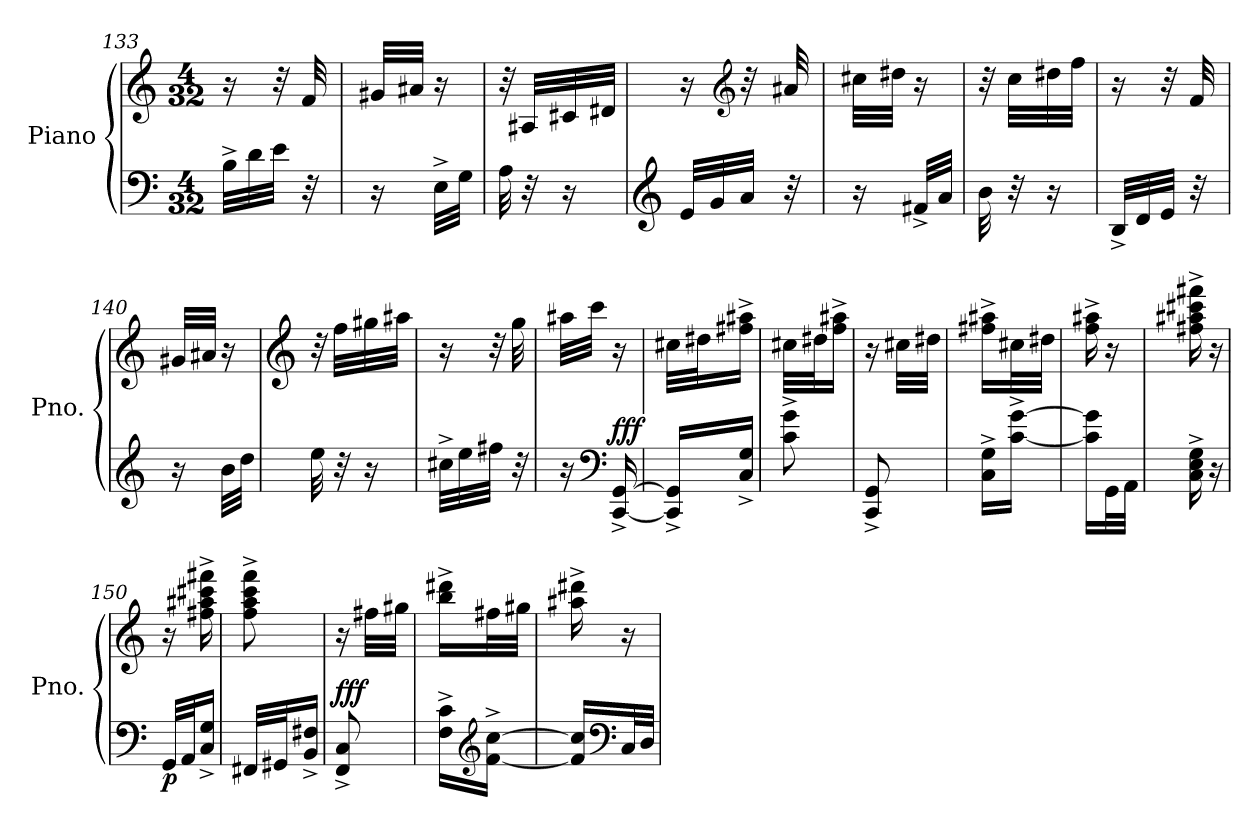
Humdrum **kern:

**kern	**kern	**dynam
*part1	*part1	*part1
*staff2	*staff1	*staff1/2
*I"Piano	*	*
*I'Pno.	*	*
*clefF4	*clefG2	*
*k[]	*k[]	*
*M4/32	*M4/32	*
=133	=133	=133
32B^\LLL	16r	.
32d\	.	.
32e\JJJ	32r	.
32r	32f/	.
=134	=134	=134
16r	32g#X/LLL	.
.	32a#X/JJJ	.
32E^\LLL	16r	.
32G\JJJ	.	.
!!LO:LB:g=z
=135	=135	=135
32A\	32r	.
32r	32A#X/LLL	.
16r	32c#X/	.
.	32d#X/JJJ	.
=136	=136	=136
*clefG2	*	*
32e/LLL	16r	.
32g/	.	.
*	*clefG2	*
32a/JJJ	32r	.
32r	32a#X/	.
=137	=137	=137
16r	32cc#X\LLL	.
.	32dd#X\JJJ	.
32f#X^/LLL	16r	.
32a/JJJ	.	.
=138	=138	=138
32b\	32r	.
32r	32cc\LLL	.
16r	32dd#X\	.
.	32ff\JJJ	.
=139	=139	=139
32B^/LLL	16r	.
32d/	.	.
32e/JJJ	32r	.
32r	32f/	.
=140	=140	=140
16r	32g#X/LLL	.
.	32a#X/JJJ	.
32b\LLL	16r	.
32dd\JJJ	.	.
=141	=141	=141
*	*clefG2	*
32ee\	32r	.
32r	32ff\LLL	.
16r	32gg#X\	.
.	32aa#X\JJJ	.
!!LO:LB:g=z
=142	=142	=142
32cc#X^\LLL	16r	.
32ee\	.	.
32ff#X\JJJ	32r	.
32r	32gg\	.
=143	=143	=143
16r	32aa#X\LLL	.
.	32ccc\JJJ	.
*clefF4	*	*
!	!	!LO:DY:a=2
[16CC/^ [16GG/^	16r	fff
=144	=144	=144
16CC/]^ 16GG/]^LL	32cc#X\LLL	.
.	32dd#X\J	.
16C/^ 16G/^JJ	16ff#X\^ 16aa#X\^JJ	.
=145	=145	=145
8c\^ 8g\^	32cc#X\LLL	.
.	32dd#X\J	.
.	16ff\^ 16aa#X\^JJ	.
=146	=146	=146
8CC/^ 8GG/^	16r	.
.	32cc#X\LLL	.
.	32dd#X\JJJ	.
=147	=147	=147
16C\^ 16G\^LL	16ff#X\^ 16aa#X\^LL	.
[16c\^ [16g\^JJ	32cc#X\L	.
.	32dd#X\JJJ	.
=148	=148	=148
16c\] 16g\]LL	16ff\^ 16aa#X\^	.
32GG\L	16r	.
32AA\JJJ	.	.
=149	=149	=149
16C\^ 16E\^ 16G\^	16ff#X\^ 16aa#X\^ 16ccc#X\^ 16fff#X\^	.
16r	16r	.
!!LO:LB:g=z
=150	=150	=150
!	!	!LO:DY:b=2
32GG/LLL	16r	p
32AA/J	.	.
16C/^ 16G/^JJ	16ff#X\^ 16aa#X\^ 16ccc#X\^ 16fff#X\^	.
=151	=151	=151
32FF#X/LLL	8ff\^ 8aa\^ 8ccc\^ 8fff\^	.
32GG#X/J	.	.
16BB/^ 16F#X/^JJ	.	.
=152	=152	=152
!	!	!LO:DY:a=2
8FF/^ 8C/^	16r	fff
.	32ff#X\LLL	.
.	32gg#X\JJJ	.
=153	=153	=153
16F\^ 16c\^LL	16bb\^ 16ddd#X\^LL	.
*clefG2	*	*
[16f\^ [16cc\^JJ	32ff#X\L	.
.	32gg#X\JJJ	.
=154	=154	=154
16f/] 16cc/]LL	16aa#X\^ 16ddd#X\^	.
*clefF4	*	*
32C/L	16r	.
32D/JJJ	.	.
=	=	=
*-	*-	*-
